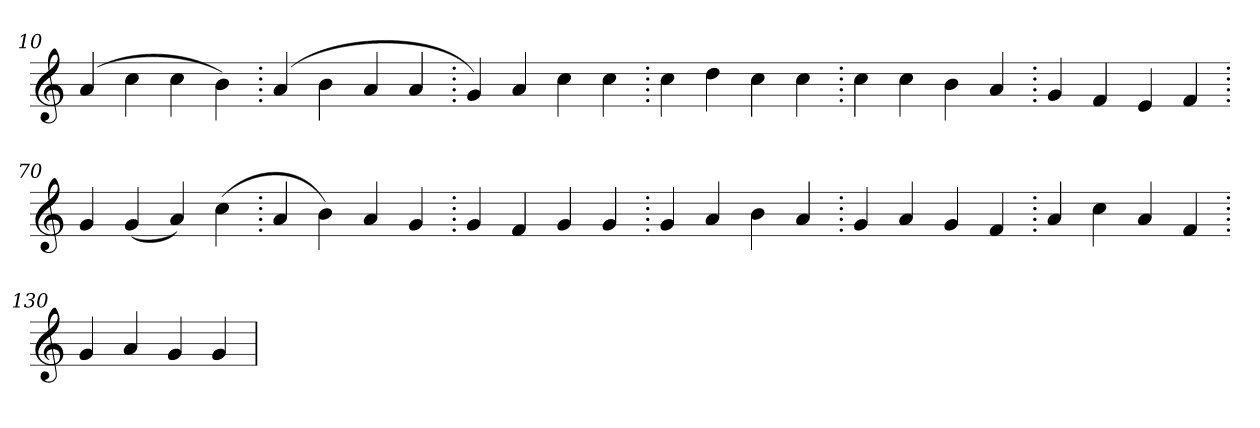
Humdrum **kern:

**kern
*part1
*staff1
*clefG2
=10.
(>4a
4cc
4cc
4b)
=20.
(>4a
4b
4a
4a
=30.
4g)
4a
4cc
4cc
=40.
4cc
4dd
4cc
4cc
=50.
4cc
4cc
4b
4a
=60.
4g
4f
4e
4f
=70.
4g
(>4g
4a)
(>4cc
=80.
4a
4b)
4a
4g
=90.
4g
4f
4g
4g
=100.
4g
4a
4b
4a
=110.
4g
4a
4g
4f
=120.
4a
4cc
4a
4f
=130.
4g
4a
4g
4g
=
*-
